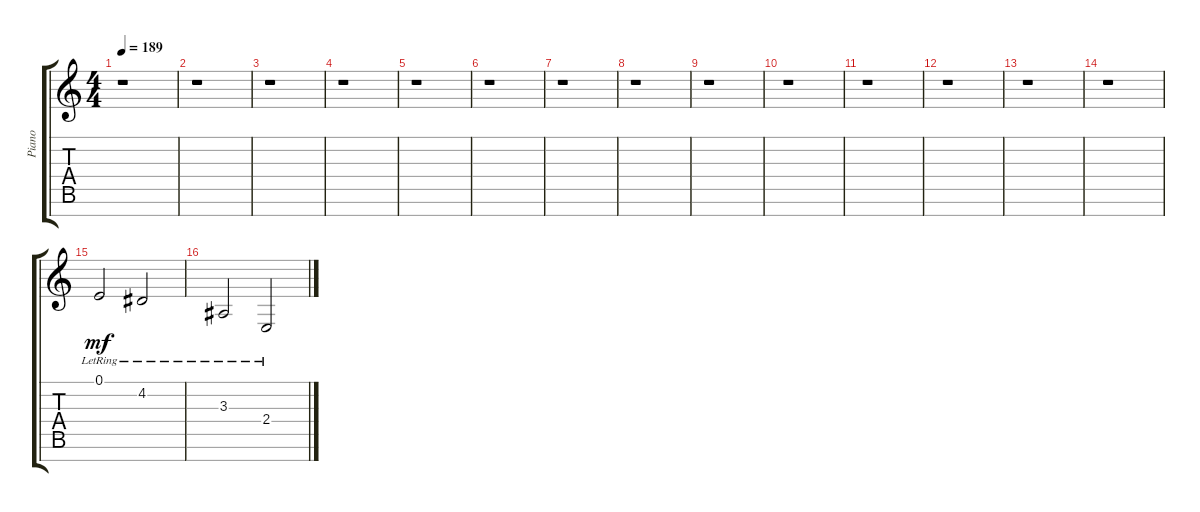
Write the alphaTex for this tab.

\track ("Piano" "Piano") {instrument acousticgrandpiano}
\staff {score tabs}
\tuning (E4 B3 G3 D3 A2 E2 B1) {hide}
\ts (4 4)
\tempo 189
\clef g2
\ks c
r.1{dy mf} |
r.1 |
r.1 |
r.1 |
r.1 |
r.1 |
r.1 |
r.1 |
r.1 |
r.1 |
r.1 |
r.1 |
r.1 |
r.1 |
0.1{lr}.2 4.2{lr}.2 |
3.3{lr}.2 2.4{lr}.2
